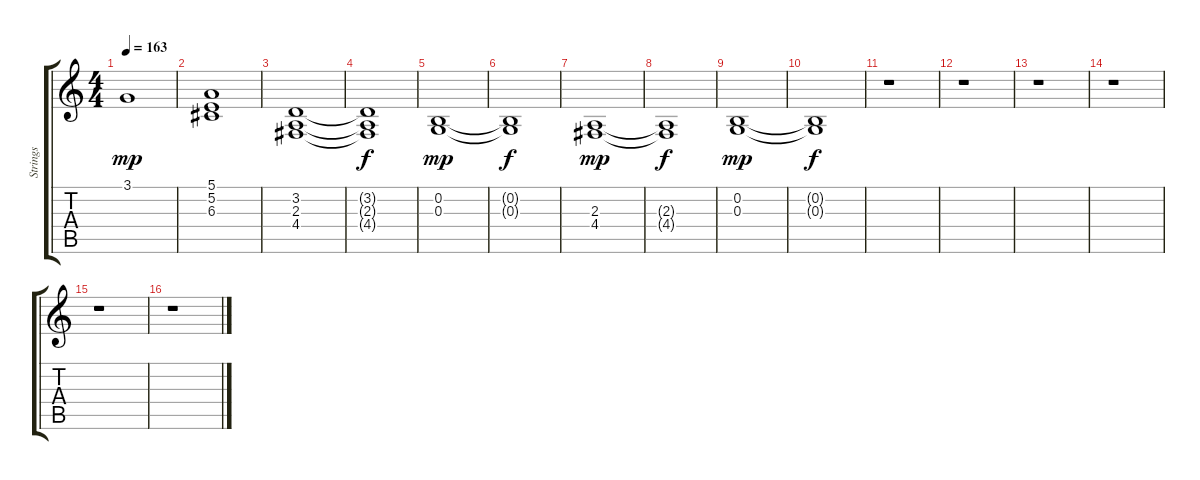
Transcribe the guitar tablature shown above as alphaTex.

\track ("Strings             " "Strings   ") {instrument stringensemble1}
\staff {score tabs}
\tuning (E4 B3 G3 D3 A2 E2) {hide}
\ts (4 4)
\tempo 163
\clef g2
\ks c
3.1.1{dy mp} |
(5.1 5.2 6.3).1 |
(3.2 2.3 4.4).1 |
(3.2{t} 2.3{t} 4.4{t}).1{dy f} |
(0.2 0.3).1{dy mp} |
(0.2{t} 0.3{t}).1{dy f} |
(2.3 4.4).1{dy mp} |
(2.3{t} 4.4{t}).1{dy f} |
(0.2 0.3).1{dy mp} |
(0.2{t} 0.3{t}).1{dy f} |
r.1 |
r.1 |
r.1 |
r.1 |
r.1 |
r.1
